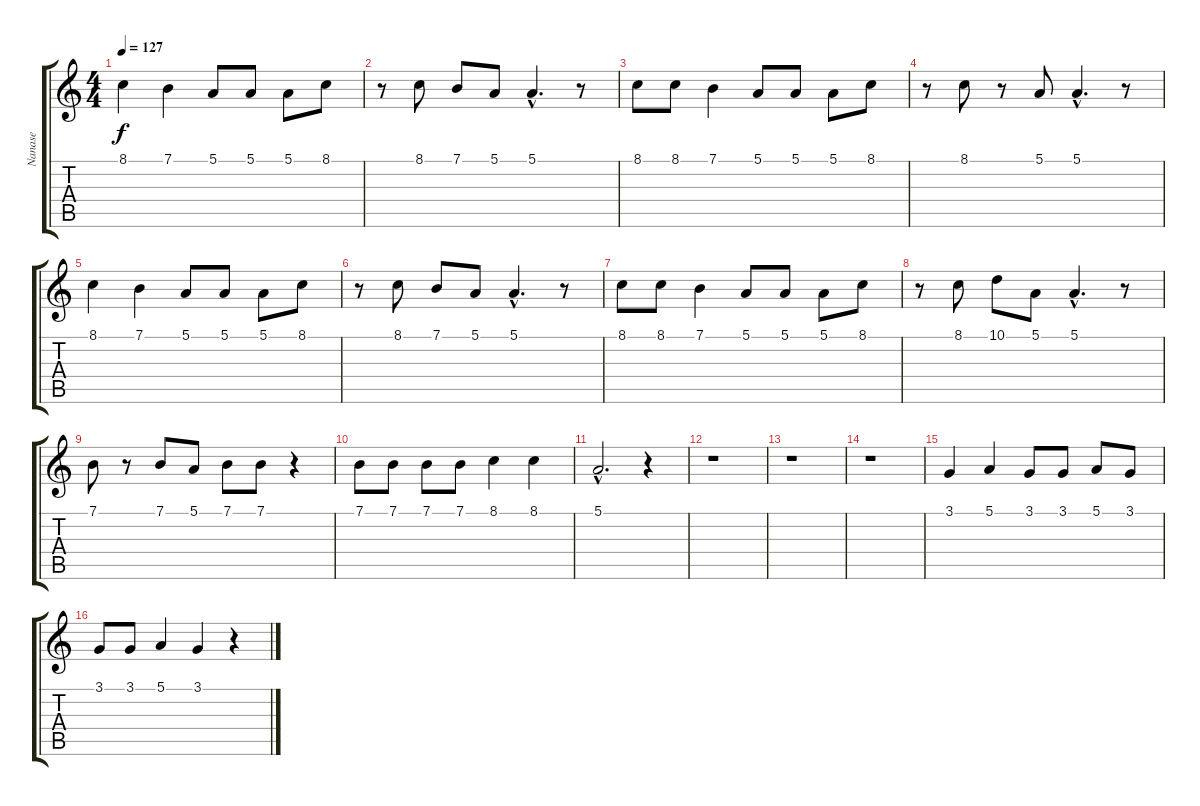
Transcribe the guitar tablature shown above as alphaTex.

\track ("Nanase" "Nanase") {instrument clarinet}
\staff {score tabs}
\tuning (E4 B3 G3 D3 A2 E2) {hide}
\ts (4 4)
\tempo 127
\clef g2
\ks c
8.1.4{dy f} 7.1.4 5.1.8 5.1.8 5.1.8 8.1.8 |
r.8 8.1.8 7.1.8 5.1.8 5.1{hac}.4{d} r.8 |
8.1.8 8.1.8 7.1.4 5.1.8 5.1.8 5.1.8 8.1.8 |
r.8 8.1.8 r.8 5.1.8 5.1{hac}.4{d} r.8 |
8.1.4 7.1.4 5.1.8 5.1.8 5.1.8 8.1.8 |
r.8 8.1.8 7.1.8 5.1.8 5.1{hac}.4{d} r.8 |
8.1.8 8.1.8 7.1.4 5.1.8 5.1.8 5.1.8 8.1.8 |
r.8 8.1.8 10.1.8 5.1.8 5.1{hac}.4{d} r.8 |
7.1.8 r.8 7.1.8 5.1.8 7.1.8 7.1.8 r.4 |
7.1.8 7.1.8 7.1.8 7.1.8 8.1.4 8.1.4 |
5.1{hac}.2{d} r.4 |
r.1 |
r.1 |
r.1 |
3.1.4 5.1.4 3.1.8 3.1.8 5.1.8 3.1.8 |
3.1.8 3.1.8 5.1.4 3.1.4 r.4
